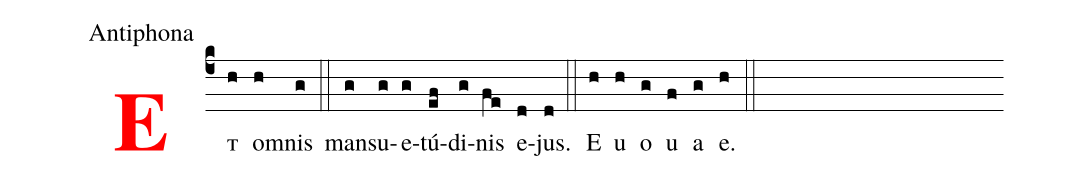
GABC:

office-part: Antiphona;
%%
<v>\bf\textcolor{red}{E}</v><v>\sc{t}</v>(c4h) om(h)nis(g) (::) man(g)su(g)e(g)tú(ef)di(g)nis(fe) e(d)jus.(d) (::) E(h) u(h) o(g) u(f) a(g) e.(h) (::)
